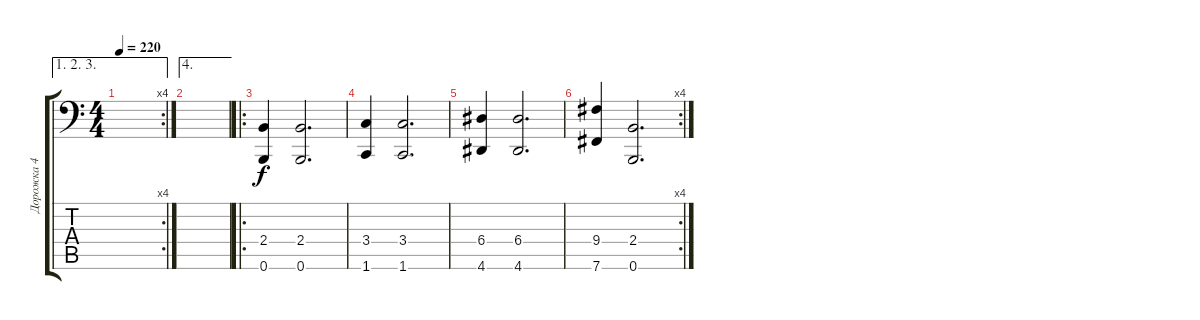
\track ("Дорожка 4" "Дорожка 4") {instrument electricbasspick}
\staff {score tabs}
\tuning (B2 Gb2 D2 A1 E1 B0) {hide}
\ae (1 2 3)
\rc 4
\ts (4 4)
\tempo 220
\clef f4
\ks c
|
\ae 4
|
\ro
(2.4 0.6).4 (2.4 0.6).2{d} |
(3.4 1.6).4 (3.4 1.6).2{d} |
(6.4 4.6).4 (6.4 4.6).2{d} |
\rc 4
(9.4 7.6).4 (2.4 0.6).2{d}
